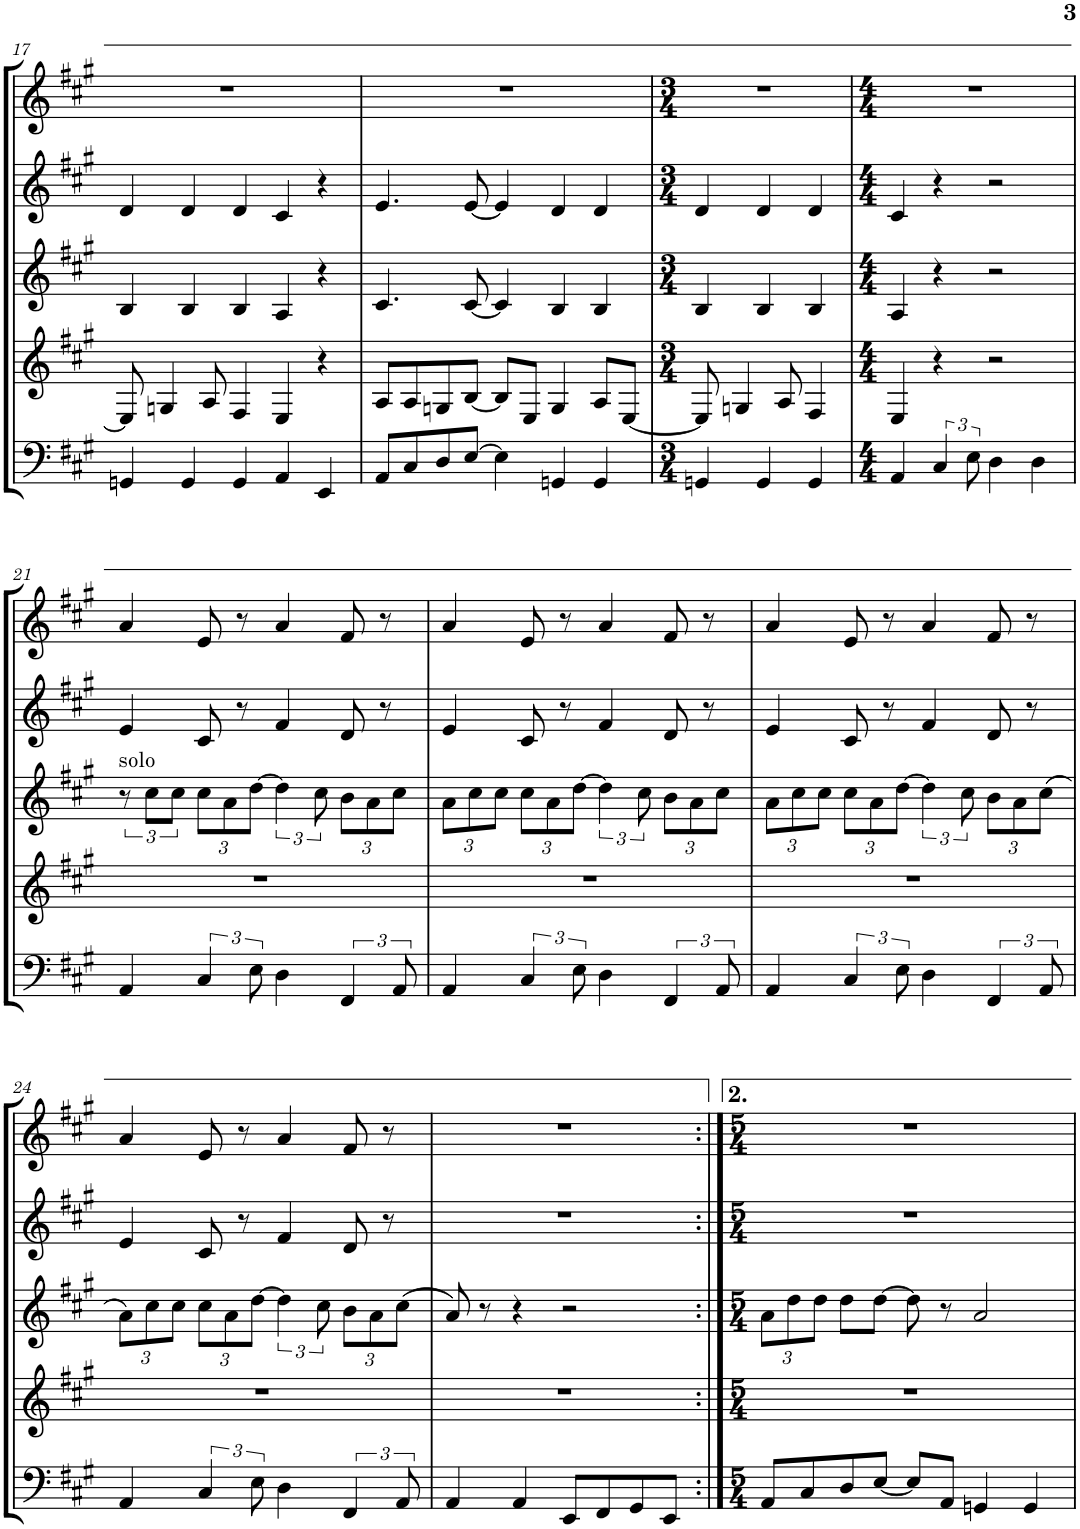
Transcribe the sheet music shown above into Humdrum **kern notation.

**kern	**kern	**kern	**kern	**kern
*part5	*part4	*part3	*part2	*part1
*staff5	*staff4	*staff3	*staff2	*staff1
*I"Bassoon	*I"Horn in F	*I"Bb Clarinet	*I"Oboe	*I"Flute
*I'Bsn	*I'Hn	*I'Cl	*I'Ob	*I'Fl
!!LO:PB:g=z
*clefF4	*clefG2	*clefG2	*clefG2	*clefG2
*	*ITrd4c7	*ITrd1c2	*	*
*k[f#c#g#]	*k[f#c#g#]	*k[f#c#g#]	*k[f#c#g#]	*k[f#c#g#]
*M5/4	*M5/4	*M5/4	*M5/4	*M5/4
=17	=17	=17	=17	=17
4GGn/	8E/]	4B/	4d/	4%5r
.	4Gn/	.	.	.
4GG/	.	4B/	4d/	.
.	8A/	.	.	.
4GG/	4F#/	4B/	4d/	.
4AA/	4E/	4A/	4c#/	.
4EE/	4r	4r	4r	.
=18	=18	=18	=18	=18
8AA/L	8A/L	4.c#/	4.e/	4%5r
8C#/	8A/	.	.	.
8D/	8Gn/	.	.	.
[8E/J	[8B/J	[8c#/	[8e/	.
4E\]	8B/L]	4c#/]	4e/]	.
.	8E/J	.	.	.
4GGn/	4G/	4B/	4d/	.
4GG/	8A/L	4B/	4d/	.
.	[8E/J	.	.	.
=19	=19	=19	=19	=19
*M3/4	*M3/4	*M3/4	*M3/4	*M3/4
4GGn/	8E/]	4B/	4d/	2.r
.	4Gn/	.	.	.
4GG/	.	4B/	4d/	.
.	8A/	.	.	.
4GG/	4F#/	4B/	4d/	.
=20	=20	=20	=20	=20
*M4/4	*M4/4	*M4/4	*M4/4	*M4/4
4AA/	4E/	4A/	4c#/	1r
6C#/	4r	4r	4r	.
12E\	.	.	.	.
4D\	2r	2r	2r	.
4D\	.	.	.	.
!!LO:LB:g=z
=21	=21	=21	=21	=21
!	!	!LO:TX:a:t=solo	!	!
4AA/	1r	12r	4e/	4a/
.	.	12cc#\L	.	.
.	.	12cc#\J	.	.
*	*	*Xbrackettup	*	*
6C#/	.	12cc#\L	8c#/	8e/
.	.	12a\	.	.
.	.	.	8r	8r
12E\	.	[4dd\	.	.
4D\	.	.	4f#/	4a/
*	*	*brackettup	*	*
.	.	12cc#\	.	.
6FF#/	.	12b\L	8d/	8f#/
.	.	12a\	.	.
.	.	.	8r	8r
12AA/	.	12cc#\J	.	.
=22	=22	=22	=22	=22
*	*	*Xbrackettup	*	*
4AA/	1r	12a\L	4e/	4a/
.	.	12cc#\	.	.
.	.	12cc#\J	.	.
6C#/	.	12cc#\L	8c#/	8e/
.	.	12a\	.	.
.	.	.	8r	8r
12E\	.	[4dd\	.	.
4D\	.	.	4f#/	4a/
*	*	*brackettup	*	*
.	.	12cc#\	.	.
6FF#/	.	12b\L	8d/	8f#/
.	.	12a\	.	.
.	.	.	8r	8r
12AA/	.	12cc#\J	.	.
=23	=23	=23	=23	=23
*	*	*Xbrackettup	*	*
4AA/	1r	12a\L	4e/	4a/
.	.	12cc#\	.	.
.	.	12cc#\J	.	.
6C#/	.	12cc#\L	8c#/	8e/
.	.	12a\	.	.
.	.	.	8r	8r
12E\	.	[4dd\	.	.
4D\	.	.	4f#/	4a/
*	*	*brackettup	*	*
.	.	12cc#\	.	.
6FF#/	.	12b\L	8d/	8f#/
.	.	12a\	.	.
.	.	.	8r	8r
12AA/	.	(12cc#\J	.	.
!!LO:LB:g=z
=24	=24	=24	=24	=24
*	*	*Xbrackettup	*	*
4AA/	1r	12a\L)	4e/	4a/
.	.	12cc#\	.	.
.	.	12cc#\J	.	.
6C#/	.	12cc#\L	8c#/	8e/
.	.	12a\	.	.
.	.	.	8r	8r
12E\	.	[4dd\	.	.
4D\	.	.	4f#/	4a/
*	*	*brackettup	*	*
.	.	12cc#\	.	.
6FF#/	.	12b\L	8d/	8f#/
.	.	12a\	.	.
.	.	.	8r	8r
12AA/	.	(12cc#\J	.	.
=25	=25	=25	=25	=25
4AA/	1r	8a/)	1r	1r
.	.	8r	.	.
4AA/	.	4r	.	.
8EE/L	.	2r	.	.
8FF#/	.	.	.	.
8GG#/	.	.	.	.
8EE/J	.	.	.	.
=26:|!	=26:|!	=26:|!	=26:|!	=26:|!
*M5/4	*M5/4	*M5/4	*M5/4	*M5/4
*	*	*Xbrackettup	*	*
8AA/L	4%5r	12a\L	4%5r	4%5r
.	.	12dd\	.	.
8C#/	.	.	.	.
.	.	12dd\J	.	.
8D/	.	8dd\L	.	.
[8E/J	.	[8dd\J	.	.
8E/L]	.	8dd\]	.	.
8AA/J	.	8r	.	.
4GGn/	.	2a/	.	.
4GG/	.	.	.	.
=	=	=	=	=
*-	*-	*-	*-	*-
